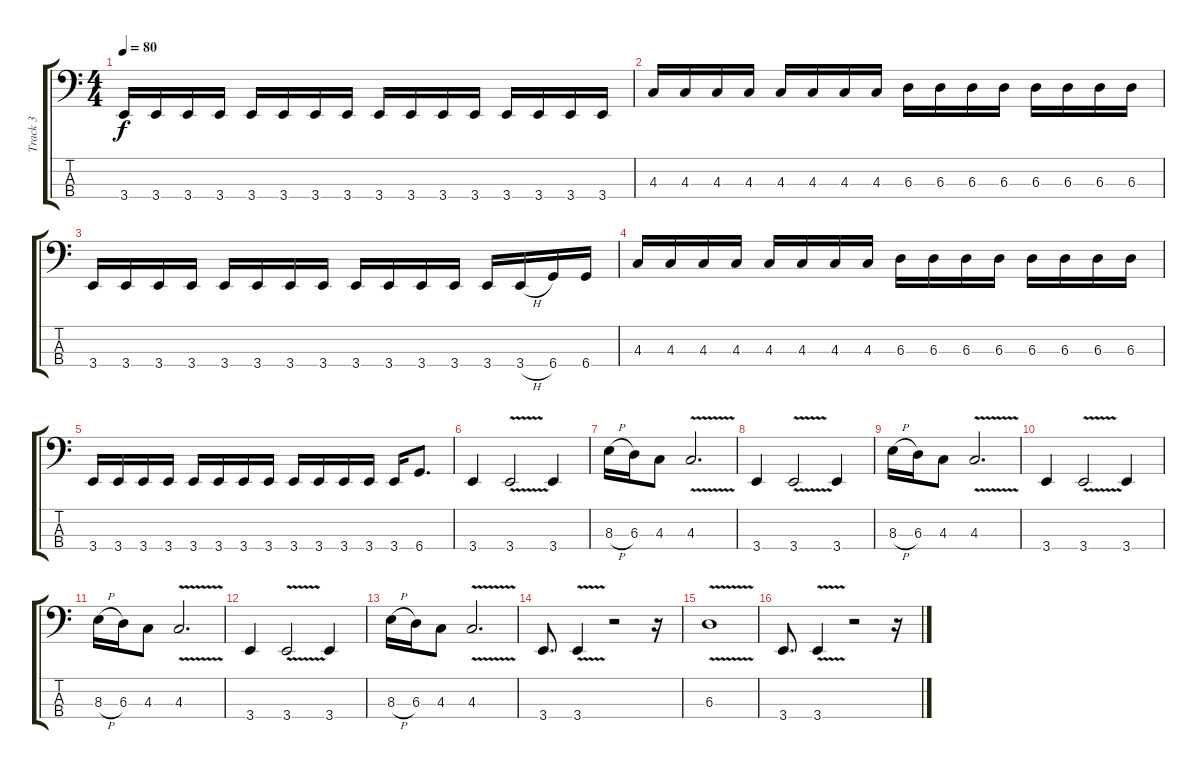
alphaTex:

\track ("Track 3" "Track 3") {instrument electricbasspick}
\staff {score tabs}
\tuning (Gb2 Db2 Ab1 Db1) {hide}
\ts (4 4)
\tempo 80
\clef f4
\ks c
3.4.16{dy f} 3.4.16 3.4.16 3.4.16 3.4.16 3.4.16 3.4.16 3.4.16 3.4.16 3.4.16 3.4.16 3.4.16 3.4.16 3.4.16 3.4.16 3.4.16 |
4.3.16 4.3.16 4.3.16 4.3.16 4.3.16 4.3.16 4.3.16 4.3.16 6.3.16 6.3.16 6.3.16 6.3.16 6.3.16 6.3.16 6.3.16 6.3.16 |
3.4.16 3.4.16 3.4.16 3.4.16 3.4.16 3.4.16 3.4.16 3.4.16 3.4.16 3.4.16 3.4.16 3.4.16 3.4.16 3.4{h}.16 6.4.16 6.4.16 |
4.3.16 4.3.16 4.3.16 4.3.16 4.3.16 4.3.16 4.3.16 4.3.16 6.3.16 6.3.16 6.3.16 6.3.16 6.3.16 6.3.16 6.3.16 6.3.16 |
3.4.16 3.4.16 3.4.16 3.4.16 3.4.16 3.4.16 3.4.16 3.4.16 3.4.16 3.4.16 3.4.16 3.4.16 3.4.16 6.4.8{d} |
3.4.4 3.4{v}.2 3.4.4 |
8.3{h}.16 6.3.16 4.3.8 4.3{v}.2{d} |
3.4.4 3.4{v}.2 3.4.4 |
8.3{h}.16 6.3.16 4.3.8 4.3{v}.2{d} |
3.4.4 3.4{v}.2 3.4.4 |
8.3{h}.16 6.3.16 4.3.8 4.3{v}.2{d} |
3.4.4 3.4{v}.2 3.4.4 |
8.3{h}.16 6.3.16 4.3.8 4.3{v}.2{d} |
3.4.8{d} 3.4{v}.4 r.2 r.16 |
6.3{v}.1 |
3.4.8{d} 3.4{v}.4 r.2 r.16
